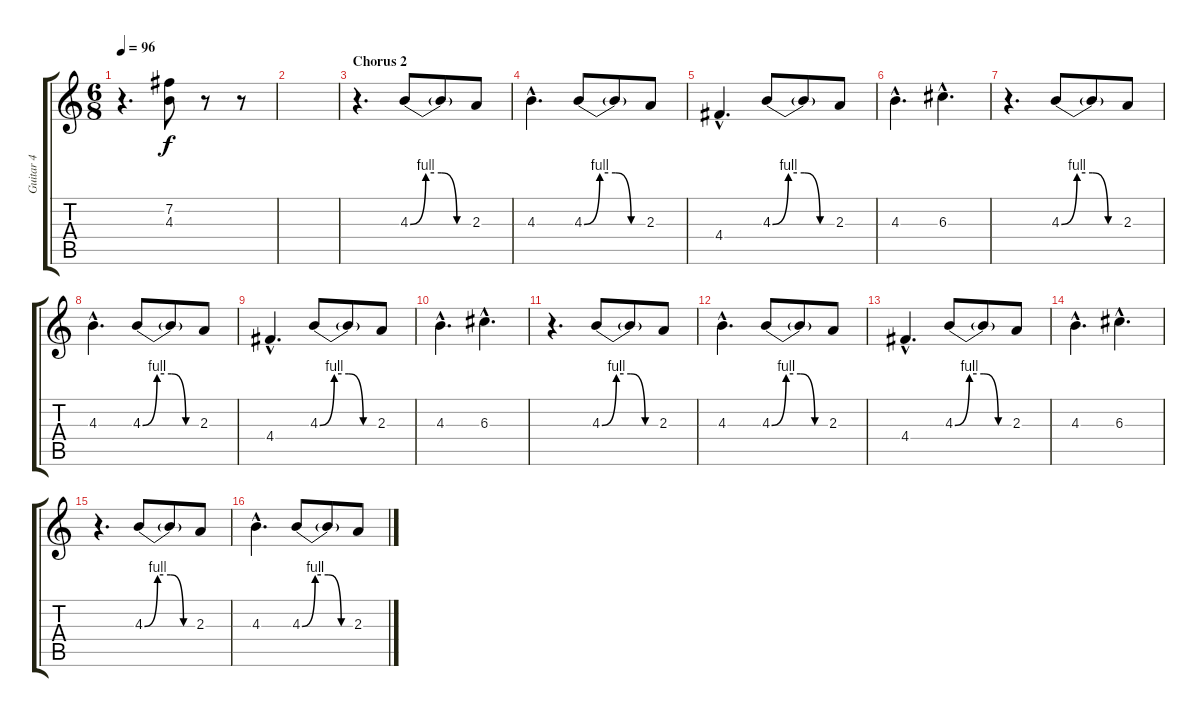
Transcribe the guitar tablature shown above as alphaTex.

\track ("Guitar 4" "Guitar 4") {instrument overdrivenguitar}
\staff {score tabs}
\tuning (E4 B3 G3 D3 A2 E2) {hide}
\ts (6 8)
\tempo 96
\clef g2
\ks c
r.4{d dy f} (7.2 4.3).8 r.8 r.8 |
|
\section ("" "Chorus 2")
r.4{d} 4.3{be (custom 0 0 15 4 30 4 45 0 60 0)}.8 4.3{t}.8 2.3.8 |
4.3{hac}.4{d} 4.3{be (custom 0 0 15 4 30 4 45 0 60 0)}.8 4.3{t}.8 2.3.8 |
4.4{hac}.4{d} 4.3{be (custom 0 0 15 4 30 4 45 0 60 0)}.8 4.3{t}.8 2.3.8 |
4.3{hac}.4{d} 6.3{hac}.4{d} |
r.4{d} 4.3{be (custom 0 0 15 4 30 4 45 0 60 0)}.8 4.3{t}.8 2.3.8 |
4.3{hac}.4{d} 4.3{be (custom 0 0 15 4 30 4 45 0 60 0)}.8 4.3{t}.8 2.3.8 |
4.4{hac}.4{d} 4.3{be (custom 0 0 15 4 30 4 45 0 60 0)}.8 4.3{t}.8 2.3.8 |
4.3{hac}.4{d} 6.3{hac}.4{d} |
r.4{d} 4.3{be (custom 0 0 15 4 30 4 45 0 60 0)}.8 4.3{t}.8 2.3.8 |
4.3{hac}.4{d} 4.3{be (custom 0 0 15 4 30 4 45 0 60 0)}.8 4.3{t}.8 2.3.8 |
4.4{hac}.4{d} 4.3{be (custom 0 0 15 4 30 4 45 0 60 0)}.8 4.3{t}.8 2.3.8 |
4.3{hac}.4{d} 6.3{hac}.4{d} |
r.4{d} 4.3{be (custom 0 0 15 4 30 4 45 0 60 0)}.8 4.3{t}.8 2.3.8 |
4.3{hac}.4{d} 4.3{be (custom 0 0 15 4 30 4 45 0 60 0)}.8 4.3{t}.8 2.3.8
